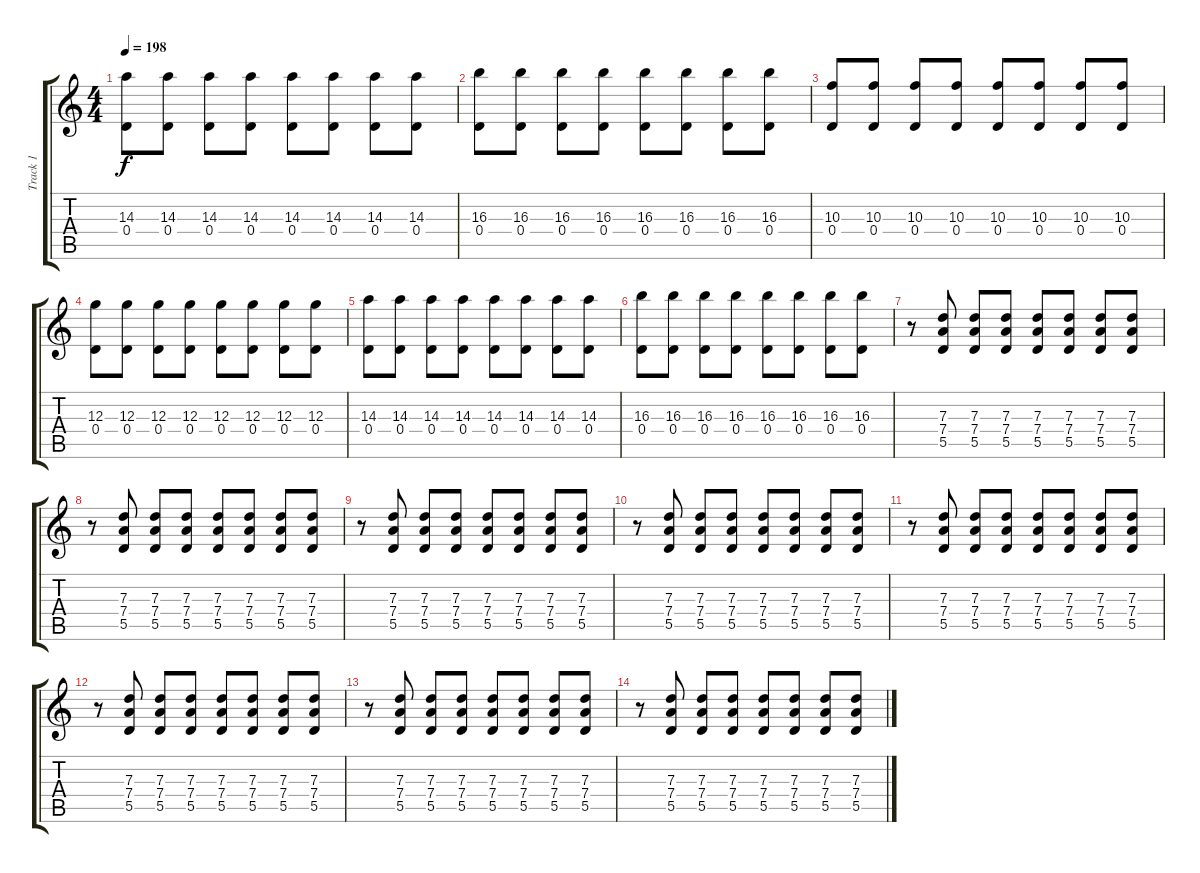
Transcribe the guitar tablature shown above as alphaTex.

\track ("Track 1" "Track 1") {instrument distortionguitar}
\staff {score tabs}
\tuning (E4 B3 G3 D3 A2 D2) {hide}
\ts (4 4)
\tempo 198
\clef g2
\ks c
(14.3 0.4).8{dy f} (14.3 0.4).8 (14.3 0.4).8 (14.3 0.4).8 (14.3 0.4).8 (14.3 0.4).8 (14.3 0.4).8 (14.3 0.4).8 |
(16.3 0.4).8 (16.3 0.4).8 (16.3 0.4).8 (16.3 0.4).8 (16.3 0.4).8 (16.3 0.4).8 (16.3 0.4).8 (16.3 0.4).8 |
(10.3 0.4).8 (10.3 0.4).8 (10.3 0.4).8 (10.3 0.4).8 (10.3 0.4).8 (10.3 0.4).8 (10.3 0.4).8 (10.3 0.4).8 |
(12.3 0.4).8 (12.3 0.4).8 (12.3 0.4).8 (12.3 0.4).8 (12.3 0.4).8 (12.3 0.4).8 (12.3 0.4).8 (12.3 0.4).8 |
(14.3 0.4).8 (14.3 0.4).8 (14.3 0.4).8 (14.3 0.4).8 (14.3 0.4).8 (14.3 0.4).8 (14.3 0.4).8 (14.3 0.4).8 |
(16.3 0.4).8 (16.3 0.4).8 (16.3 0.4).8 (16.3 0.4).8 (16.3 0.4).8 (16.3 0.4).8 (16.3 0.4).8 (16.3 0.4).8 |
r.8 (7.3 7.4 5.5).8 (7.3 7.4 5.5).8 (7.3 7.4 5.5).8 (7.3 7.4 5.5).8 (7.3 7.4 5.5).8 (7.3 7.4 5.5).8 (7.3 7.4 5.5).8 |
r.8 (7.3 7.4 5.5).8 (7.3 7.4 5.5).8 (7.3 7.4 5.5).8 (7.3 7.4 5.5).8 (7.3 7.4 5.5).8 (7.3 7.4 5.5).8 (7.3 7.4 5.5).8 |
r.8 (7.3 7.4 5.5).8 (7.3 7.4 5.5).8 (7.3 7.4 5.5).8 (7.3 7.4 5.5).8 (7.3 7.4 5.5).8 (7.3 7.4 5.5).8 (7.3 7.4 5.5).8 |
r.8 (7.3 7.4 5.5).8 (7.3 7.4 5.5).8 (7.3 7.4 5.5).8 (7.3 7.4 5.5).8 (7.3 7.4 5.5).8 (7.3 7.4 5.5).8 (7.3 7.4 5.5).8 |
r.8 (7.3 7.4 5.5).8 (7.3 7.4 5.5).8 (7.3 7.4 5.5).8 (7.3 7.4 5.5).8 (7.3 7.4 5.5).8 (7.3 7.4 5.5).8 (7.3 7.4 5.5).8 |
r.8 (7.3 7.4 5.5).8 (7.3 7.4 5.5).8 (7.3 7.4 5.5).8 (7.3 7.4 5.5).8 (7.3 7.4 5.5).8 (7.3 7.4 5.5).8 (7.3 7.4 5.5).8 |
r.8 (7.3 7.4 5.5).8 (7.3 7.4 5.5).8 (7.3 7.4 5.5).8 (7.3 7.4 5.5).8 (7.3 7.4 5.5).8 (7.3 7.4 5.5).8 (7.3 7.4 5.5).8 |
r.8 (7.3 7.4 5.5).8 (7.3 7.4 5.5).8 (7.3 7.4 5.5).8 (7.3 7.4 5.5).8 (7.3 7.4 5.5).8 (7.3 7.4 5.5).8 (7.3 7.4 5.5).8
